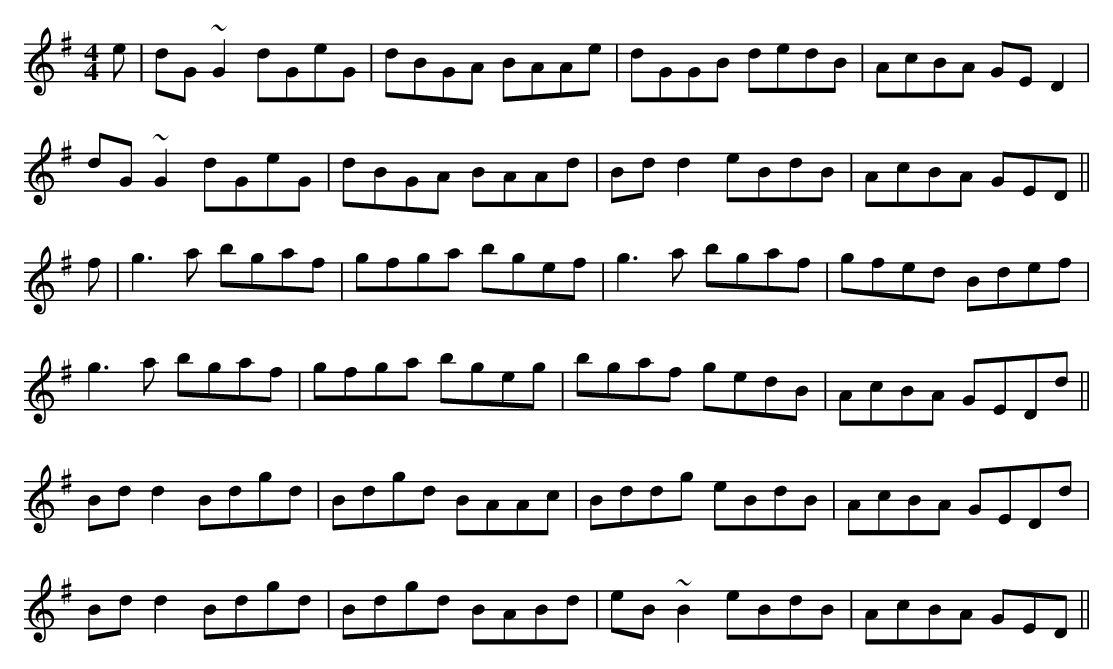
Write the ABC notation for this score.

X:1
M:4/4
K:G
e|dG~G2 dGeG|dBGA BAAe|dGGB dedB|AcBA GED2|
dG~G2 dGeG|dBGA BAAd|Bdd2 eBdB|AcBA GED||
f|g3a bgaf|gfga bgef|g3a bgaf|gfed Bdef|
g3a bgaf|gfga bgeg|bgaf gedB|AcBA GEDd||
Bdd2 Bdgd|Bdgd BAAc|Bddg eBdB|AcBA GEDd|
Bdd2 Bdgd|Bdgd BABd|eB~B2 eBdB|AcBA GED||
